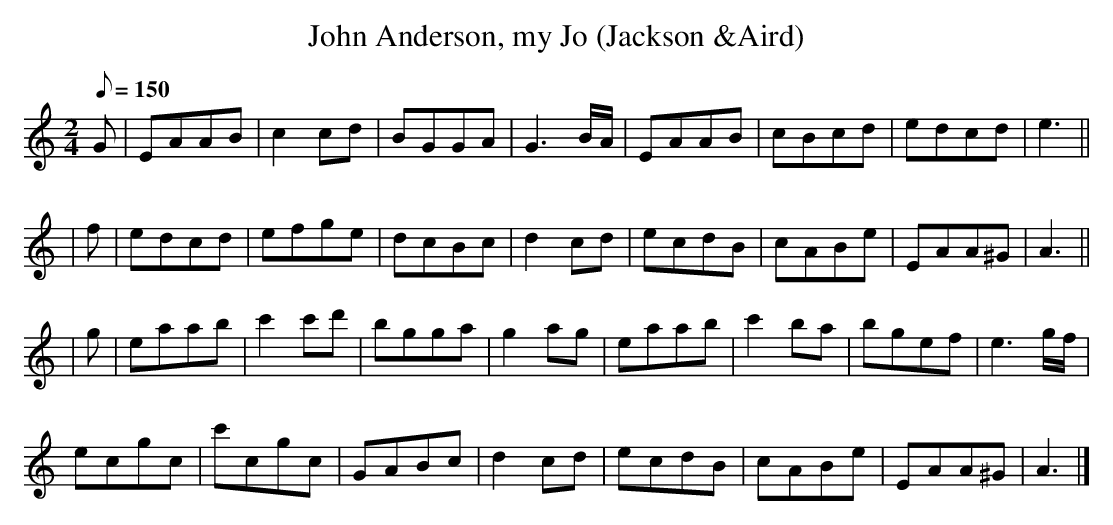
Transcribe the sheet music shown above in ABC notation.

X:1
T:John Anderson, my Jo (Jackson &Aird)
M:2/4
L:1/8
Q:150
K:C
G|EAAB|c2cd|BGGA|G3B/A/|EAAB|cBcd|edcd|e3||!
|f|edcd|efge|dcBc|d2cd|ecdB|cABe|EAA^G|A3||!
|g|eaab|c'2c'd'|bgga|g2ag|eaab|c'2ba|bgef|e3g/f/|!
ecgc|c'cgc|GABc|d2cd|ecdB|cABe|EAA^G|A3|]
